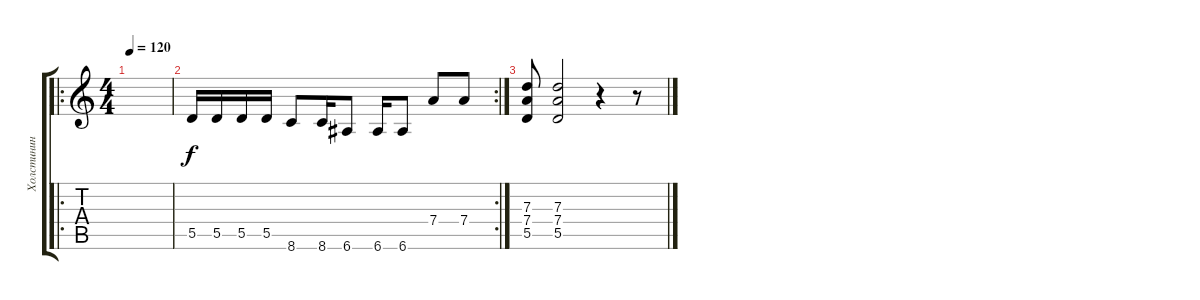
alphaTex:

\track ("Холстинин" "Холстинин") {instrument distortionguitar}
\staff {score tabs}
\tuning (E4 B3 G3 D3 A2 E2) {hide}
\ro
\ts (4 4)
\tempo 120
\clef g2
\ks c
|
\rc 2
5.5.16 5.5.16 5.5.16 5.5.16 8.6.8 8.6.16 6.6.8 6.6.16 6.6.8 7.4.8 7.4.8 |
(7.3 7.4 5.5).8 (7.3 7.4 5.5).2 r.4 r.8
